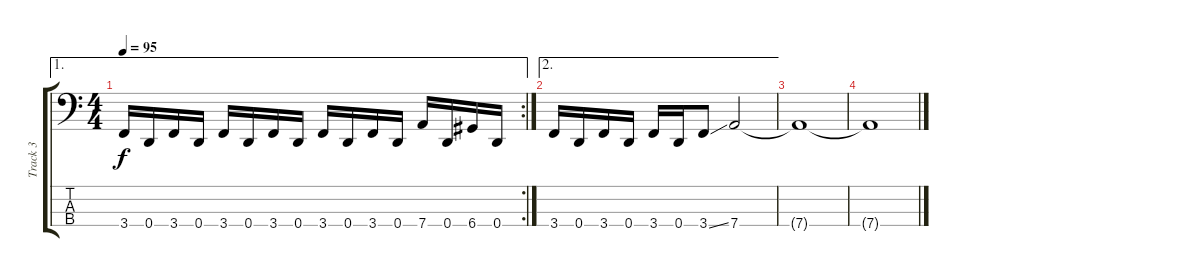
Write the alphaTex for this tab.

\track ("Track 3" "Track 3") {instrument electricbasspick}
\staff {score tabs}
\tuning (G2 D2 A1 D1) {hide}
\ae 1
\rc 2
\ts (4 4)
\tempo 95
\clef f4
\ks c
3.4.16{dy f} 0.4.16 3.4.16 0.4.16 3.4.16 0.4.16 3.4.16 0.4.16 3.4.16 0.4.16 3.4.16 0.4.16 7.4.16 0.4.16 6.4.16 0.4.16 |
\ae 2
3.4.16 0.4.16 3.4.16 0.4.16 3.4.16 0.4.16 3.4{ss}.8 7.4.2 |
7.4{t}.1 |
7.4{t}.1
